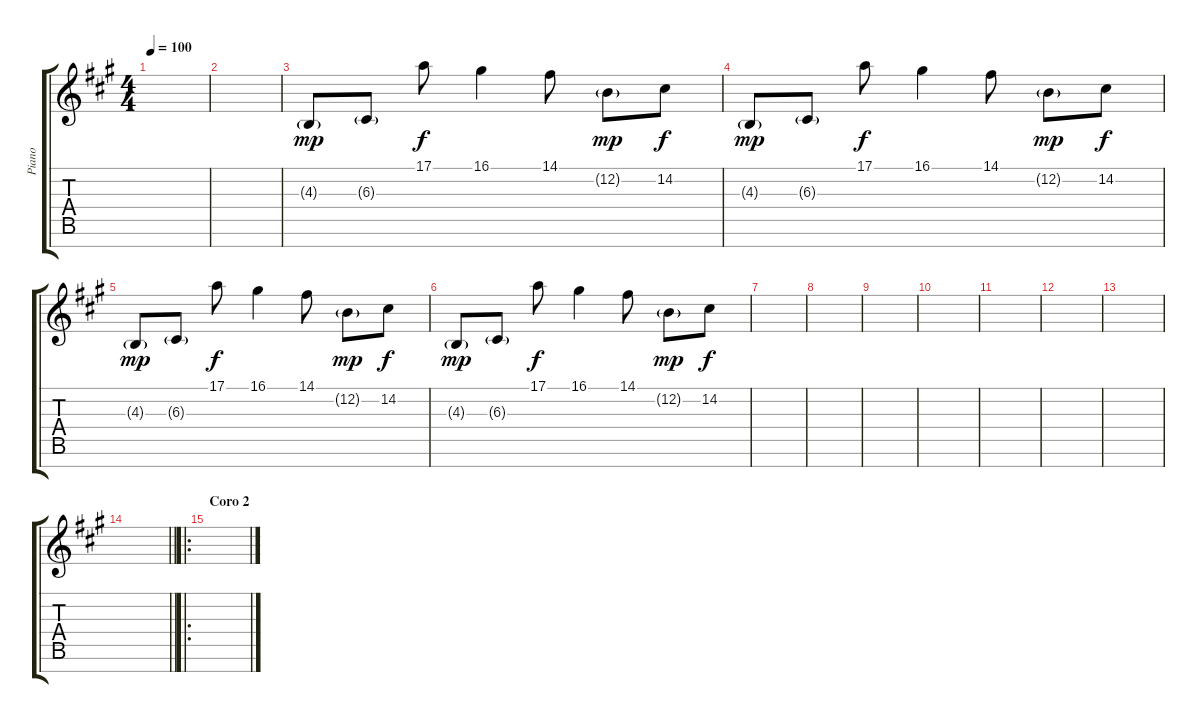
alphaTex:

\track ("Piano" "Piano") {instrument acousticgrandpiano}
\staff {score tabs}
\tuning (E4 B3 G3 D3 A2 E2 B1) {hide}
\ts (4 4)
\tempo 100
\clef g2
\ks f#minor
|
|
4.3{g}.8{dy mp} 6.3{g}.8 17.1.8{dy f} 16.1.4 14.1.8 12.2{g}.8{dy mp} 14.2.8{dy f} |
4.3{g}.8{dy mp} 6.3{g}.8 17.1.8{dy f} 16.1.4 14.1.8 12.2{g}.8{dy mp} 14.2.8{dy f} |
4.3{g}.8{dy mp} 6.3{g}.8 17.1.8{dy f} 16.1.4 14.1.8 12.2{g}.8{dy mp} 14.2.8{dy f} |
4.3{g}.8{dy mp} 6.3{g}.8 17.1.8{dy f} 16.1.4 14.1.8 12.2{g}.8{dy mp} 14.2.8{dy f} |
|
|
|
|
|
|
|
\barLineRight lightlight
|
\ro
\section ("" "Coro 2")
